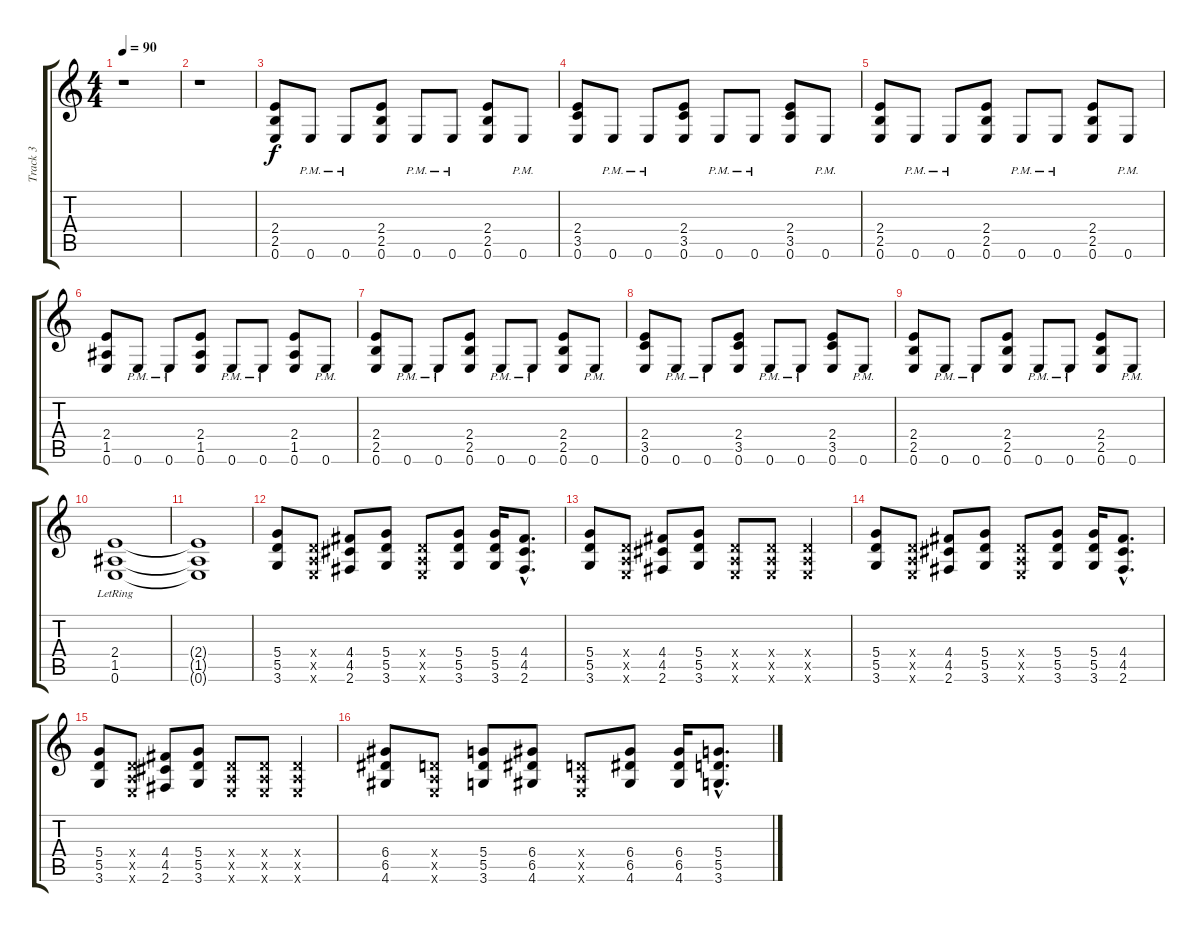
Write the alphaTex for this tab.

\track ("Track 3" "Track 3") {instrument overdrivenguitar}
\staff {score tabs}
\tuning (E4 B3 G3 D3 A2 E2) {hide}
\ts (4 4)
\tempo 90
\clef g2
\ks c
r.1{dy f instrument overdrivenguitar} |
r.1 |
(2.4 2.5 0.6).8 0.6{pm}.8 0.6{pm}.8 (2.4 2.5 0.6).8 0.6{pm}.8 0.6{pm}.8 (2.4 2.5 0.6).8 0.6{pm}.8 |
(2.4 3.5 0.6).8 0.6{pm}.8 0.6{pm}.8 (2.4 3.5 0.6).8 0.6{pm}.8 0.6{pm}.8 (2.4 3.5 0.6).8 0.6{pm}.8 |
(2.4 2.5 0.6).8 0.6{pm}.8 0.6{pm}.8 (2.4 2.5 0.6).8 0.6{pm}.8 0.6{pm}.8 (2.4 2.5 0.6).8 0.6{pm}.8 |
(2.4 1.5 0.6).8 0.6{pm}.8 0.6{pm}.8 (2.4 1.5 0.6).8 0.6{pm}.8 0.6{pm}.8 (2.4 1.5 0.6).8 0.6{pm}.8 |
(2.4 2.5 0.6).8 0.6{pm}.8 0.6{pm}.8 (2.4 2.5 0.6).8 0.6{pm}.8 0.6{pm}.8 (2.4 2.5 0.6).8 0.6{pm}.8 |
(2.4 3.5 0.6).8 0.6{pm}.8 0.6{pm}.8 (2.4 3.5 0.6).8 0.6{pm}.8 0.6{pm}.8 (2.4 3.5 0.6).8 0.6{pm}.8 |
(2.4 2.5 0.6).8 0.6{pm}.8 0.6{pm}.8 (2.4 2.5 0.6).8 0.6{pm}.8 0.6{pm}.8 (2.4 2.5 0.6).8 0.6{pm}.8 |
(2.4 1.5{lr} 0.6{lr}).1 |
(2.4{t} 1.5{t} 0.6{t}).1{volume 0} |
(5.4 5.5 3.6).8{volume 13} (0.4{x} 0.5{x} 0.6{x}).8 (4.4 4.5 2.6).8 (5.4 5.5 3.6).8 (0.4{x} 0.5{x} 0.6{x}).8 (5.4 5.5 3.6).8 (5.4 5.5 3.6).16 (4.4{hac} 4.5{hac} 2.6{hac}).8{d} |
(5.4 5.5 3.6).8 (0.4{x} 0.5{x} 0.6{x}).8 (4.4 4.5 2.6).8 (5.4 5.5 3.6).8 (0.4{x} 0.5{x} 0.6{x}).8 (0.4{x} 0.5{x} 0.6{x}).8 (0.4{x} 0.5{x} 0.6{x}).4 |
(5.4 5.5 3.6).8 (0.4{x} 0.5{x} 0.6{x}).8 (4.4 4.5 2.6).8 (5.4 5.5 3.6).8 (0.4{x} 0.5{x} 0.6{x}).8 (5.4 5.5 3.6).8 (5.4 5.5 3.6).16 (4.4{hac} 4.5{hac} 2.6{hac}).8{d} |
(5.4 5.5 3.6).8 (0.4{x} 0.5{x} 0.6{x}).8 (4.4 4.5 2.6).8 (5.4 5.5 3.6).8 (0.4{x} 0.5{x} 0.6{x}).8 (0.4{x} 0.5{x} 0.6{x}).8 (0.4{x} 0.5{x} 0.6{x}).4 |
(6.4 6.5 4.6).8 (0.4{x} 0.5{x} 0.6{x}).8 (5.4 5.5 3.6).8 (6.4 6.5 4.6).8 (0.4{x} 0.5{x} 0.6{x}).8 (6.4 6.5 4.6).8 (6.4 6.5 4.6).16 (5.4{hac} 5.5{hac} 3.6{hac}).8{d}
